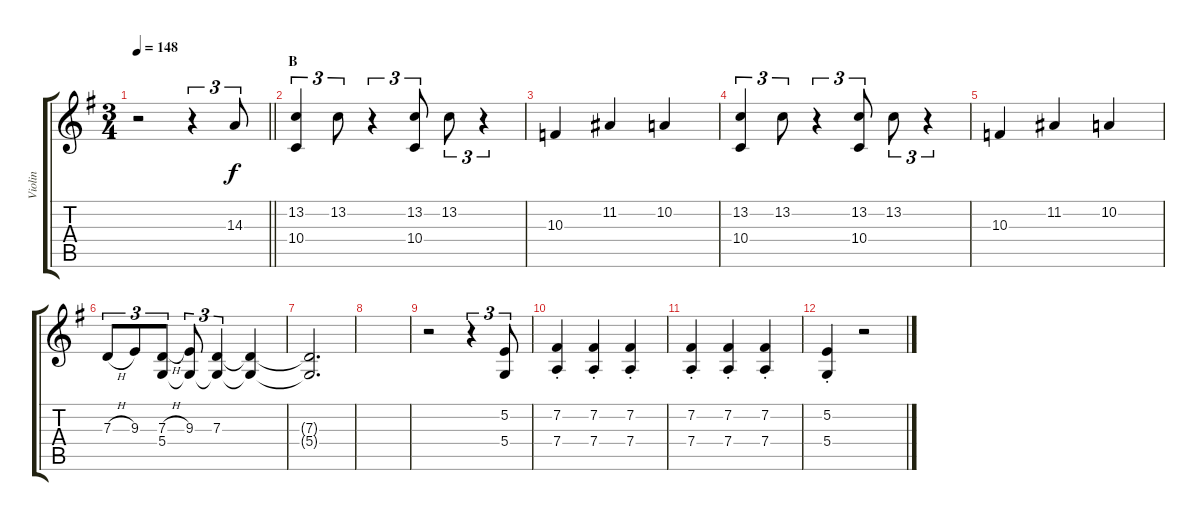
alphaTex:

\track ("Violin" "Violin") {instrument violin}
\staff {score tabs}
\tuning (E4 B3 G3 D3 A2 E2) {hide}
\ts (3 4)
\tempo 148
\clef g2
\barLineRight lightlight
\ks g
r.2{dy f} r.4{tu (3 2)} 14.3.8{tu (3 2) volume 14 balance 8} |
\section ("" "B")
(13.2 10.4).4{tu (3 2)} 13.2.8{tu (3 2)} r.4{tu (3 2)} (13.2 10.4).8{tu (3 2)} 13.2.8{tu (3 2)} r.4{tu (3 2)} |
10.3.4 11.2.4 10.2.4 |
(13.2 10.4).4{tu (3 2)} 13.2.8{tu (3 2)} r.4{tu (3 2)} (13.2 10.4).8{tu (3 2)} 13.2.8{tu (3 2)} r.4{tu (3 2)} |
10.3.4 11.2.4 10.2.4 |
7.3{h}.8{tu (3 2)} 9.3.8{tu (3 2)} (7.3{h} 5.4).8{tu (3 2)} (9.3 5.4{t}).8{tu (3 2)} (7.3 5.4{t}).4{tu (3 2)} (7.3{t} 5.4{t}).4 |
(7.3{t} 5.4{t}).2{d} |
|
r.2 r.4{tu (3 2)} (5.2 5.4).8{tu (3 2)} |
(7.2{st} 7.4{st}).4 (7.2{st} 7.4{st}).4 (7.2{st} 7.4{st}).4 |
(7.2{st} 7.4{st}).4 (7.2{st} 7.4{st}).4 (7.2{st} 7.4{st}).4 |
(5.2{st} 5.4{st}).4 r.2
